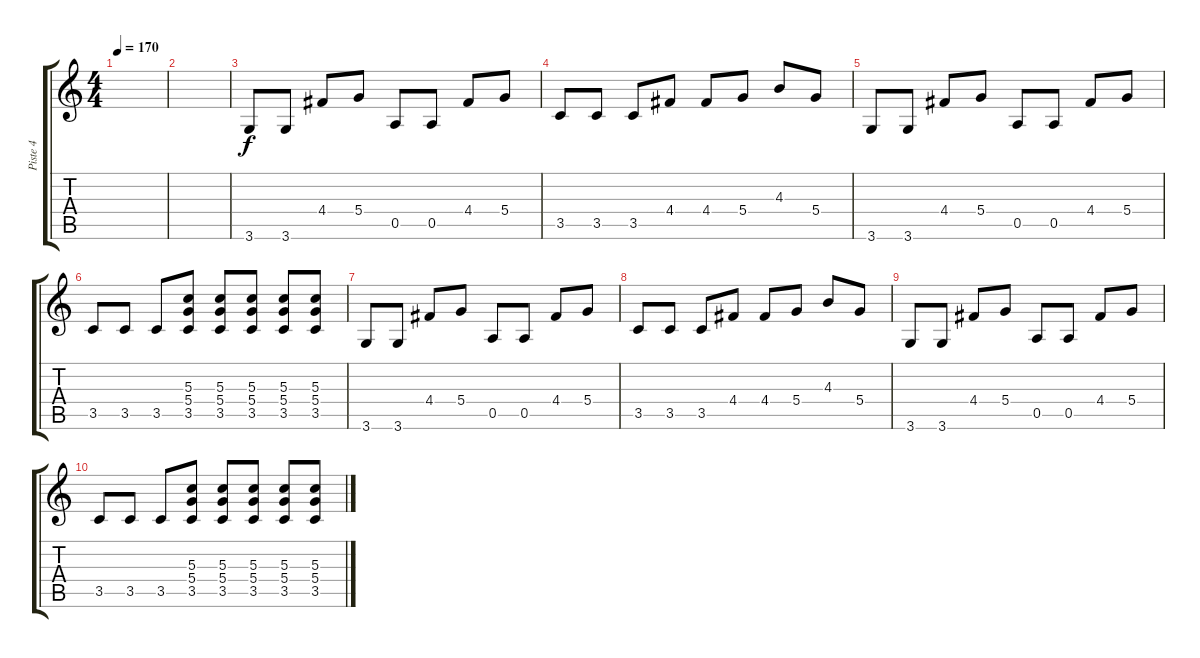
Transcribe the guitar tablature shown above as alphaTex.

\track ("Piste 4" "Piste 4") {instrument distortionguitar}
\staff {score tabs}
\tuning (E4 B3 G3 D3 A2 E2) {hide}
\ts (4 4)
\tempo 170
\clef g2
\ks c
|
|
3.6.8 3.6.8 4.4.8 5.4.8 0.5.8 0.5.8 4.4.8 5.4.8 |
3.5.8 3.5.8 3.5.8 4.4.8 4.4.8 5.4.8 4.3.8 5.4.8 |
3.6.8 3.6.8 4.4.8 5.4.8 0.5.8 0.5.8 4.4.8 5.4.8 |
3.5.8 3.5.8 3.5.8 (5.3 5.4 3.5).8 (5.3 5.4 3.5).8 (5.3 5.4 3.5).8 (5.3 5.4 3.5).8 (5.3 5.4 3.5).8 |
3.6.8 3.6.8 4.4.8 5.4.8 0.5.8 0.5.8 4.4.8 5.4.8 |
3.5.8 3.5.8 3.5.8 4.4.8 4.4.8 5.4.8 4.3.8 5.4.8 |
3.6.8 3.6.8 4.4.8 5.4.8 0.5.8 0.5.8 4.4.8 5.4.8 |
3.5.8 3.5.8 3.5.8 (5.3 5.4 3.5).8 (5.3 5.4 3.5).8 (5.3 5.4 3.5).8 (5.3 5.4 3.5).8 (5.3 5.4 3.5).8
